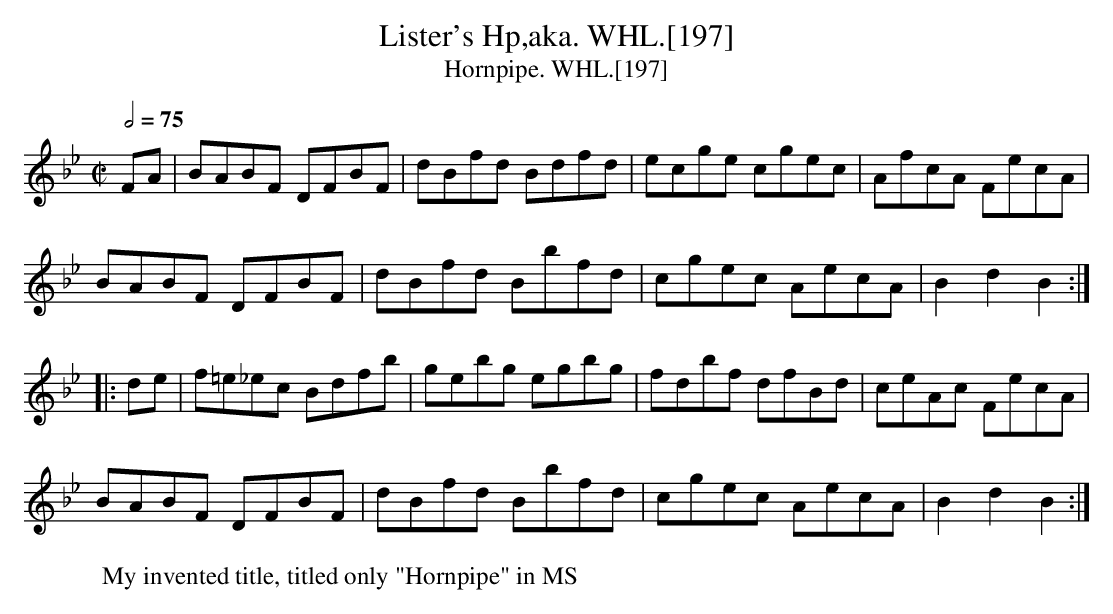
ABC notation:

X:1
T:Lister's Hp,aka. WHL.[197]
T:Hornpipe. WHL.[197]
M:C|
L:1/8
Q:2/4=75
W:My invented title, titled only "Hornpipe" in MS
K:Bb
FA | BABF DFBF | dBfd Bdfd | ecge cgec | AfcA FecA |
BABF DFBF | dBfd Bbfd | cgec AecA | B2d2B2:|
|:de | f=e_ec Bdfb | gebg egbg | fdbf dfBd | ceAc FecA |
BABF DFBF | dBfd Bbfd | cgec AecA | B2d2B2:|
